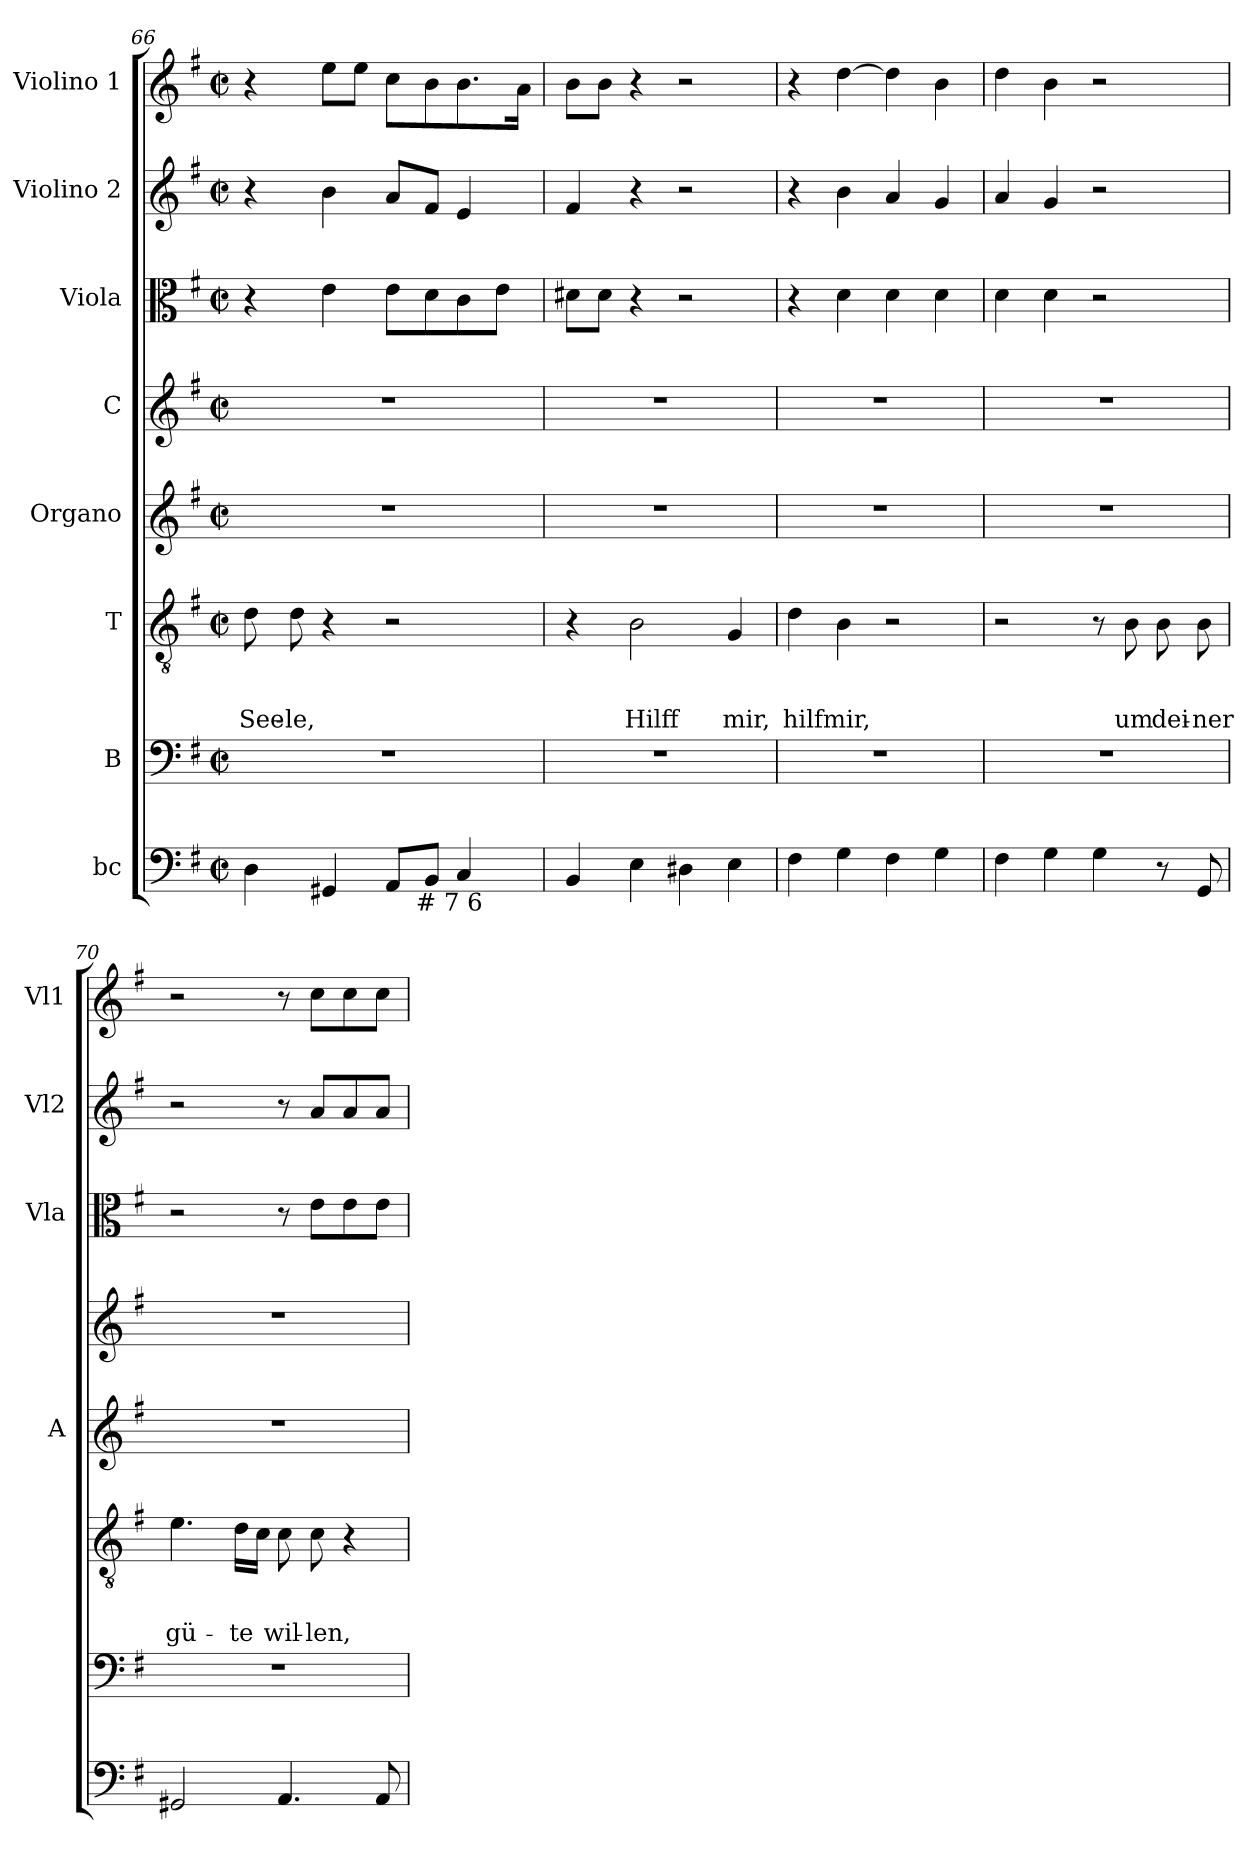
**kern	**kern	**kern	**text	**text	**text	**kern	**kern	**kern	**kern	**kern
*part8	*part7	*part6	*part6	*part6	*part6	*part5	*part4	*part3	*part2	*part1
*staff8	*staff7	*staff6	*staff6	*staff6	*staff6	*staff5	*staff4	*staff3	*staff2	*staff1
*I"bc	*I"B	*I"T	*	*	*	*I"Organo	*I"C	*I"Viola	*I"Violino 2	*I"Violino 1
*	*	*	*	*	*	*I'A	*	*I'Vla	*I'Vl2	*I'Vl1
*clefF4	*clefF4	*clefGv2	*	*	*	*clefG2	*clefG2	*clefC3	*clefG2	*clefG2
*k[f#]	*k[f#]	*k[f#]	*	*	*	*k[f#]	*k[f#]	*k[f#]	*k[f#]	*k[f#]
*G:	*G:	*G:	*	*	*	*G:	*G:	*G:	*G:	*G:
*M2/2	*M2/2	*M2/2	*	*	*	*M2/2	*M2/2	*M2/2	*M2/2	*M2/2
*met(c|)	*met(c|)	*met(c|)	*	*	*	*met(c|)	*met(c|)	*met(c|)	*met(c|)	*met(c|)
=66	=66	=66	=66	=66	=66	=66	=66	=66	=66	=66
!	!	!	!	!	!LO:LY:b	!	!	!	!	!
*^	*	*	*	*	*	*	*	*	*	*
4D\	2ryy	1r	8d\	.	.	See-	1r	1r	4r	4r	4r
!	!	!	!	!	!	!LO:LY:b:rj	!	!	!	!	!
.	.	.	8d\	.	.	-le,	.	.	.	.	.
4GG#X</	.	.	4r	.	.	.	.	.	4e\	4b\	8ee\L
.	.	.	.	.	.	.	.	.	.	.	8ee\J
8AA/L	16..ryy	.	2r	.	.	.	.	.	8e\L	8a/L	8cc\L
!	!LO:TX:b:t=# 7 6	!	!	!	!	!	!	!	!	!	!
.	4ryy	.	.	.	.	.	.	.	.	.	.
8BB/J	.	.	.	.	.	.	.	.	8d\	8f#/J	8b\
4C/	.	.	.	.	.	.	.	.	8c\	4e/	8.b\
.	8ryy	.	.	.	.	.	.	.	.	.	.
.	.	.	.	.	.	.	.	.	8e\J	.	.
.	.	.	.	.	.	.	.	.	.	.	16a\Jk
.	64ryy	.	.	.	.	.	.	.	.	.	.
*v	*v	*	*	*	*	*	*	*	*	*	*
=67	=67	=67	=67	=67	=67	=67	=67	=67	=67	=67
4BB/	1r	4r	.	.	.	1r	1r	8d#X\L	4f#/	8b\L
.	.	.	.	.	.	.	.	8d#\J	.	8b\J
!	!	!	!	!	!LO:LY:b	!	!	!	!	!
4E\	.	2B\	.	.	Hilff	.	.	4r	4r	4r
4D#X>\	.	.	.	.	.	.	.	2r	2r	2r
!	!	!	!	!	!LO:LY:b	!	!	!	!	!
4E\	.	4G/	.	.	mir,	.	.	.	.	.
!!LO:LB:g=z
=68	=68	=68	=68	=68	=68	=68	=68	=68	=68	=68
!	!	!	!	!	!LO:LY:b	!	!	!	!	!
4F#>\	1r	4d\	.	.	hilfmir,	1r	1r	4r	4r	4r
4G\	.	4B\	.	.	.	.	.	4d\	4b\	[>4dd\
4F#>\	.	2r	.	.	.	.	.	4d\	4a/	4dd\]
4G\	.	.	.	.	.	.	.	4d\	4g/	4b\
=69	=69	=69	=69	=69	=69	=69	=69	=69	=69	=69
4F#>\	1r	2r	.	.	.	1r	1r	4d\	4a/	4dd\
4G\	.	.	.	.	.	.	.	4d\	4g/	4b\
4G\	.	8r	.	.	.	.	.	2r	2r	2r
!	!	!	!	!	!LO:LY:b	!	!	!	!	!
.	.	8B\	.	.	um	.	.	.	.	.
!	!	!	!	!	!LO:LY:b	!	!	!	!	!
8r	.	8B\	.	.	dei-	.	.	.	.	.
!	!	!	!	!	!LO:LY:b:rj	!	!	!	!	!
8GG/	.	8B\	.	.	-ner	.	.	.	.	.
=70	=70	=70	=70	=70	=70	=70	=70	=70	=70	=70
!	!	!	!	!	!LO:LY:b	!	!	!	!	!
2GG#X</	1r	4.e\	.	.	gü-	1r	1r	2r	2r	2r
!	!	!	!	!	!LO:LY:b:rj	!	!	!	!	!
.	.	16d\LL	.	.	-te	.	.	.	.	.
.	.	16c\JJ	.	.	.	.	.	.	.	.
!	!	!	!	!	!LO:LY:b	!	!	!	!	!
4.AA/	.	8c\	.	.	wil-	.	.	8r	8r	8r
!	!	!	!	!	!LO:LY:b:rj	!	!	!	!	!
.	.	8c\	.	.	-len,	.	.	8e\L	8a/L	8cc\L
.	.	4r	.	.	.	.	.	8e\	8a/	8cc\
8AA/	.	.	.	.	.	.	.	8e\J	8a/J	8cc\J
=	=	=	=	=	=	=	=	=	=	=
*-	*-	*-	*-	*-	*-	*-	*-	*-	*-	*-
